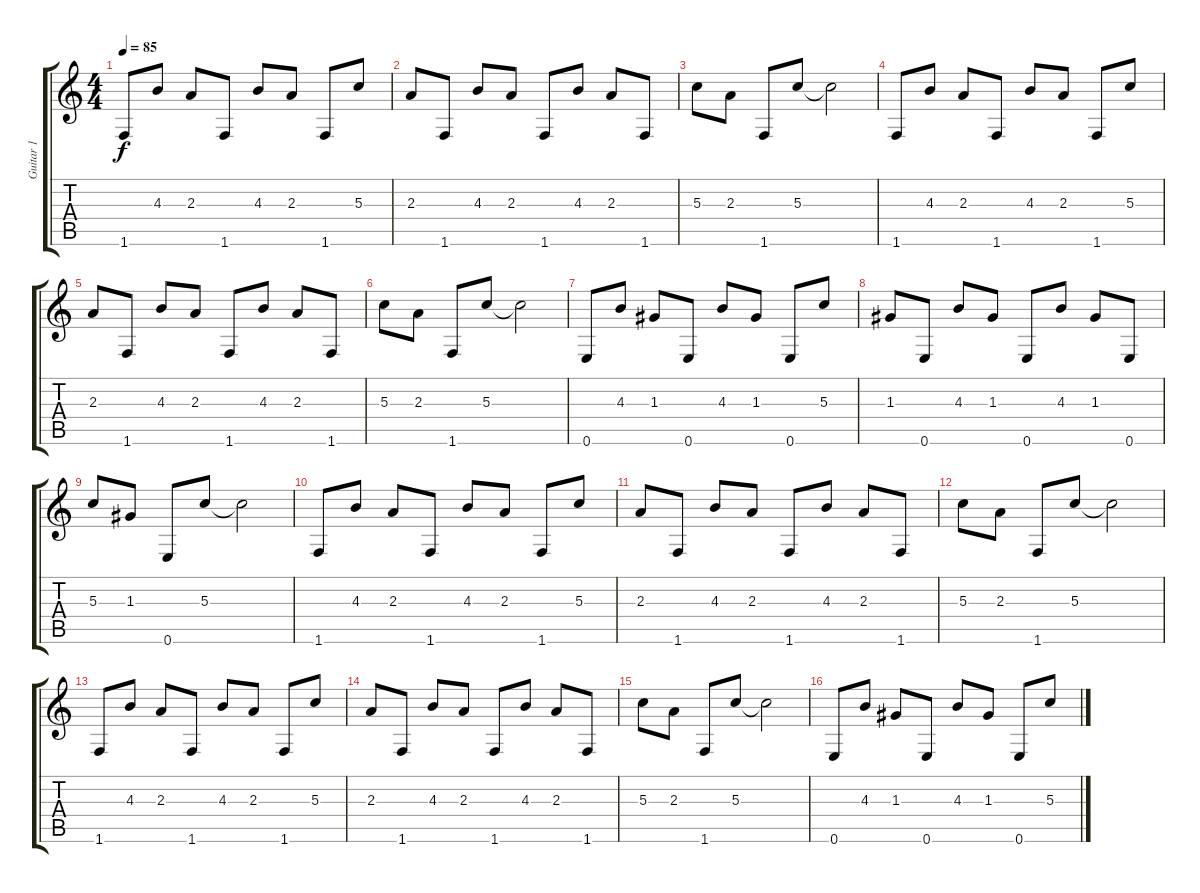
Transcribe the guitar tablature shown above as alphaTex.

\track ("Guitar 1" "Guitar 1") {instrument acousticguitarnylon}
\staff {score tabs}
\tuning (E4 B3 G3 D3 A2 E2) {hide}
\ts (4 4)
\tempo 85
\clef g2
\ks c
1.6.8{dy f} 4.3.8 2.3.8 1.6.8 4.3.8 2.3.8 1.6.8 5.3.8 |
2.3.8 1.6.8 4.3.8 2.3.8 1.6.8 4.3.8 2.3.8 1.6.8 |
5.3.8 2.3.8 1.6.8 5.3.8 5.3{t}.2 |
1.6.8 4.3.8 2.3.8 1.6.8 4.3.8 2.3.8 1.6.8 5.3.8 |
2.3.8 1.6.8 4.3.8 2.3.8 1.6.8 4.3.8 2.3.8 1.6.8 |
5.3.8 2.3.8 1.6.8 5.3.8 5.3{t}.2 |
0.6.8 4.3.8 1.3.8 0.6.8 4.3.8 1.3.8 0.6.8 5.3.8 |
1.3.8 0.6.8 4.3.8 1.3.8 0.6.8 4.3.8 1.3.8 0.6.8 |
5.3.8 1.3.8 0.6.8 5.3.8 5.3{t}.2 |
1.6.8 4.3.8 2.3.8 1.6.8 4.3.8 2.3.8 1.6.8 5.3.8 |
2.3.8 1.6.8 4.3.8 2.3.8 1.6.8 4.3.8 2.3.8 1.6.8 |
5.3.8 2.3.8 1.6.8 5.3.8 5.3{t}.2 |
1.6.8 4.3.8 2.3.8 1.6.8 4.3.8 2.3.8 1.6.8 5.3.8 |
2.3.8 1.6.8 4.3.8 2.3.8 1.6.8 4.3.8 2.3.8 1.6.8 |
5.3.8 2.3.8 1.6.8 5.3.8 5.3{t}.2 |
0.6.8 4.3.8 1.3.8 0.6.8 4.3.8 1.3.8 0.6.8 5.3.8
